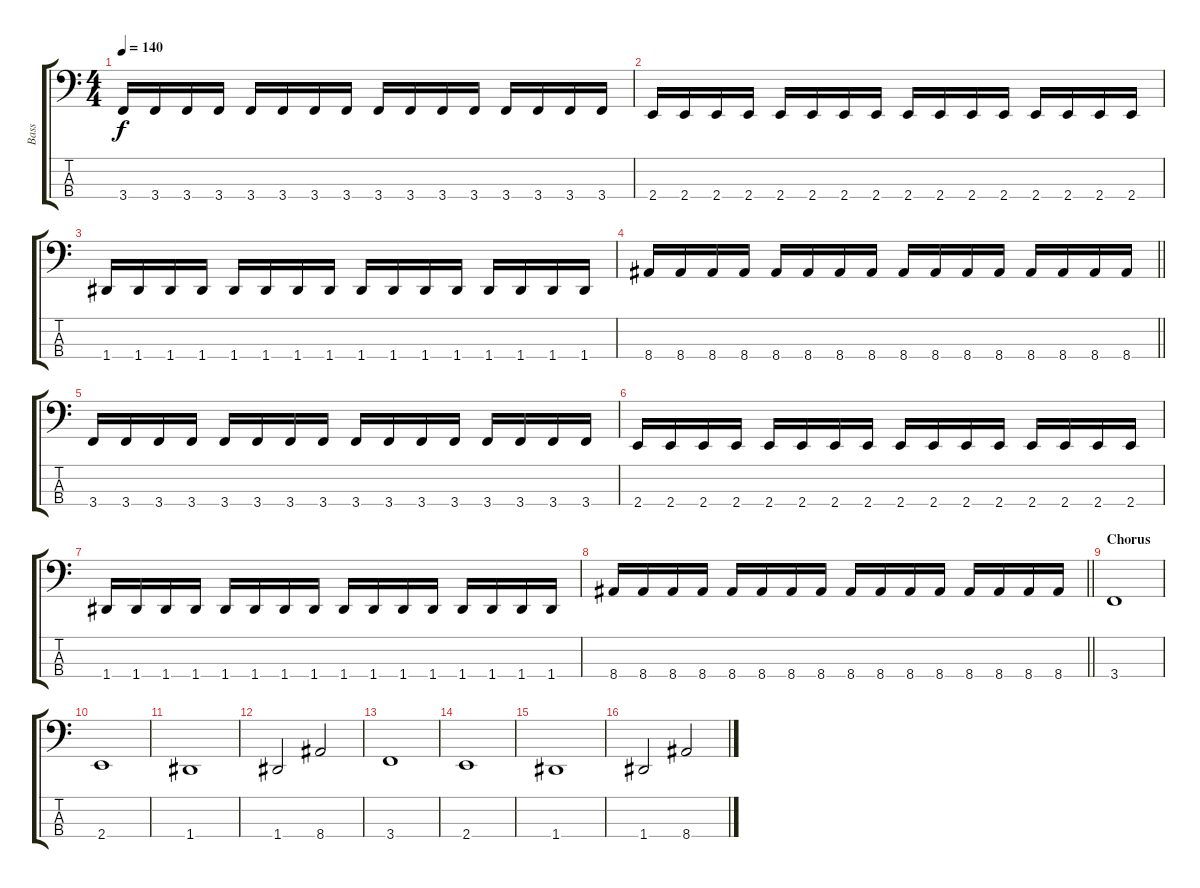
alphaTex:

\track ("Bass " "Bass ") {instrument electricbassfinger}
\staff {score tabs}
\tuning (G2 D2 A1 D1) {hide}
\ts (4 4)
\tempo 140
\clef f4
\ks c
3.4.16{dy f} 3.4.16 3.4.16 3.4.16 3.4.16 3.4.16 3.4.16 3.4.16 3.4.16 3.4.16 3.4.16 3.4.16 3.4.16 3.4.16 3.4.16 3.4.16 |
2.4.16 2.4.16 2.4.16 2.4.16 2.4.16 2.4.16 2.4.16 2.4.16 2.4.16 2.4.16 2.4.16 2.4.16 2.4.16 2.4.16 2.4.16 2.4.16 |
1.4.16 1.4.16 1.4.16 1.4.16 1.4.16 1.4.16 1.4.16 1.4.16 1.4.16 1.4.16 1.4.16 1.4.16 1.4.16 1.4.16 1.4.16 1.4.16 |
\barLineRight lightlight
8.4.16 8.4.16 8.4.16 8.4.16 8.4.16 8.4.16 8.4.16 8.4.16 8.4.16 8.4.16 8.4.16 8.4.16 8.4.16 8.4.16 8.4.16 8.4.16 |
3.4.16 3.4.16 3.4.16 3.4.16 3.4.16 3.4.16 3.4.16 3.4.16 3.4.16 3.4.16 3.4.16 3.4.16 3.4.16 3.4.16 3.4.16 3.4.16 |
2.4.16 2.4.16 2.4.16 2.4.16 2.4.16 2.4.16 2.4.16 2.4.16 2.4.16 2.4.16 2.4.16 2.4.16 2.4.16 2.4.16 2.4.16 2.4.16 |
1.4.16 1.4.16 1.4.16 1.4.16 1.4.16 1.4.16 1.4.16 1.4.16 1.4.16 1.4.16 1.4.16 1.4.16 1.4.16 1.4.16 1.4.16 1.4.16 |
\barLineRight lightlight
8.4.16 8.4.16 8.4.16 8.4.16 8.4.16 8.4.16 8.4.16 8.4.16 8.4.16 8.4.16 8.4.16 8.4.16 8.4.16 8.4.16 8.4.16 8.4.16 |
\section ("" "Chorus ")
3.4.1 |
2.4.1 |
1.4.1 |
1.4.2 8.4.2 |
3.4.1 |
2.4.1 |
1.4.1 |
1.4.2 8.4.2
